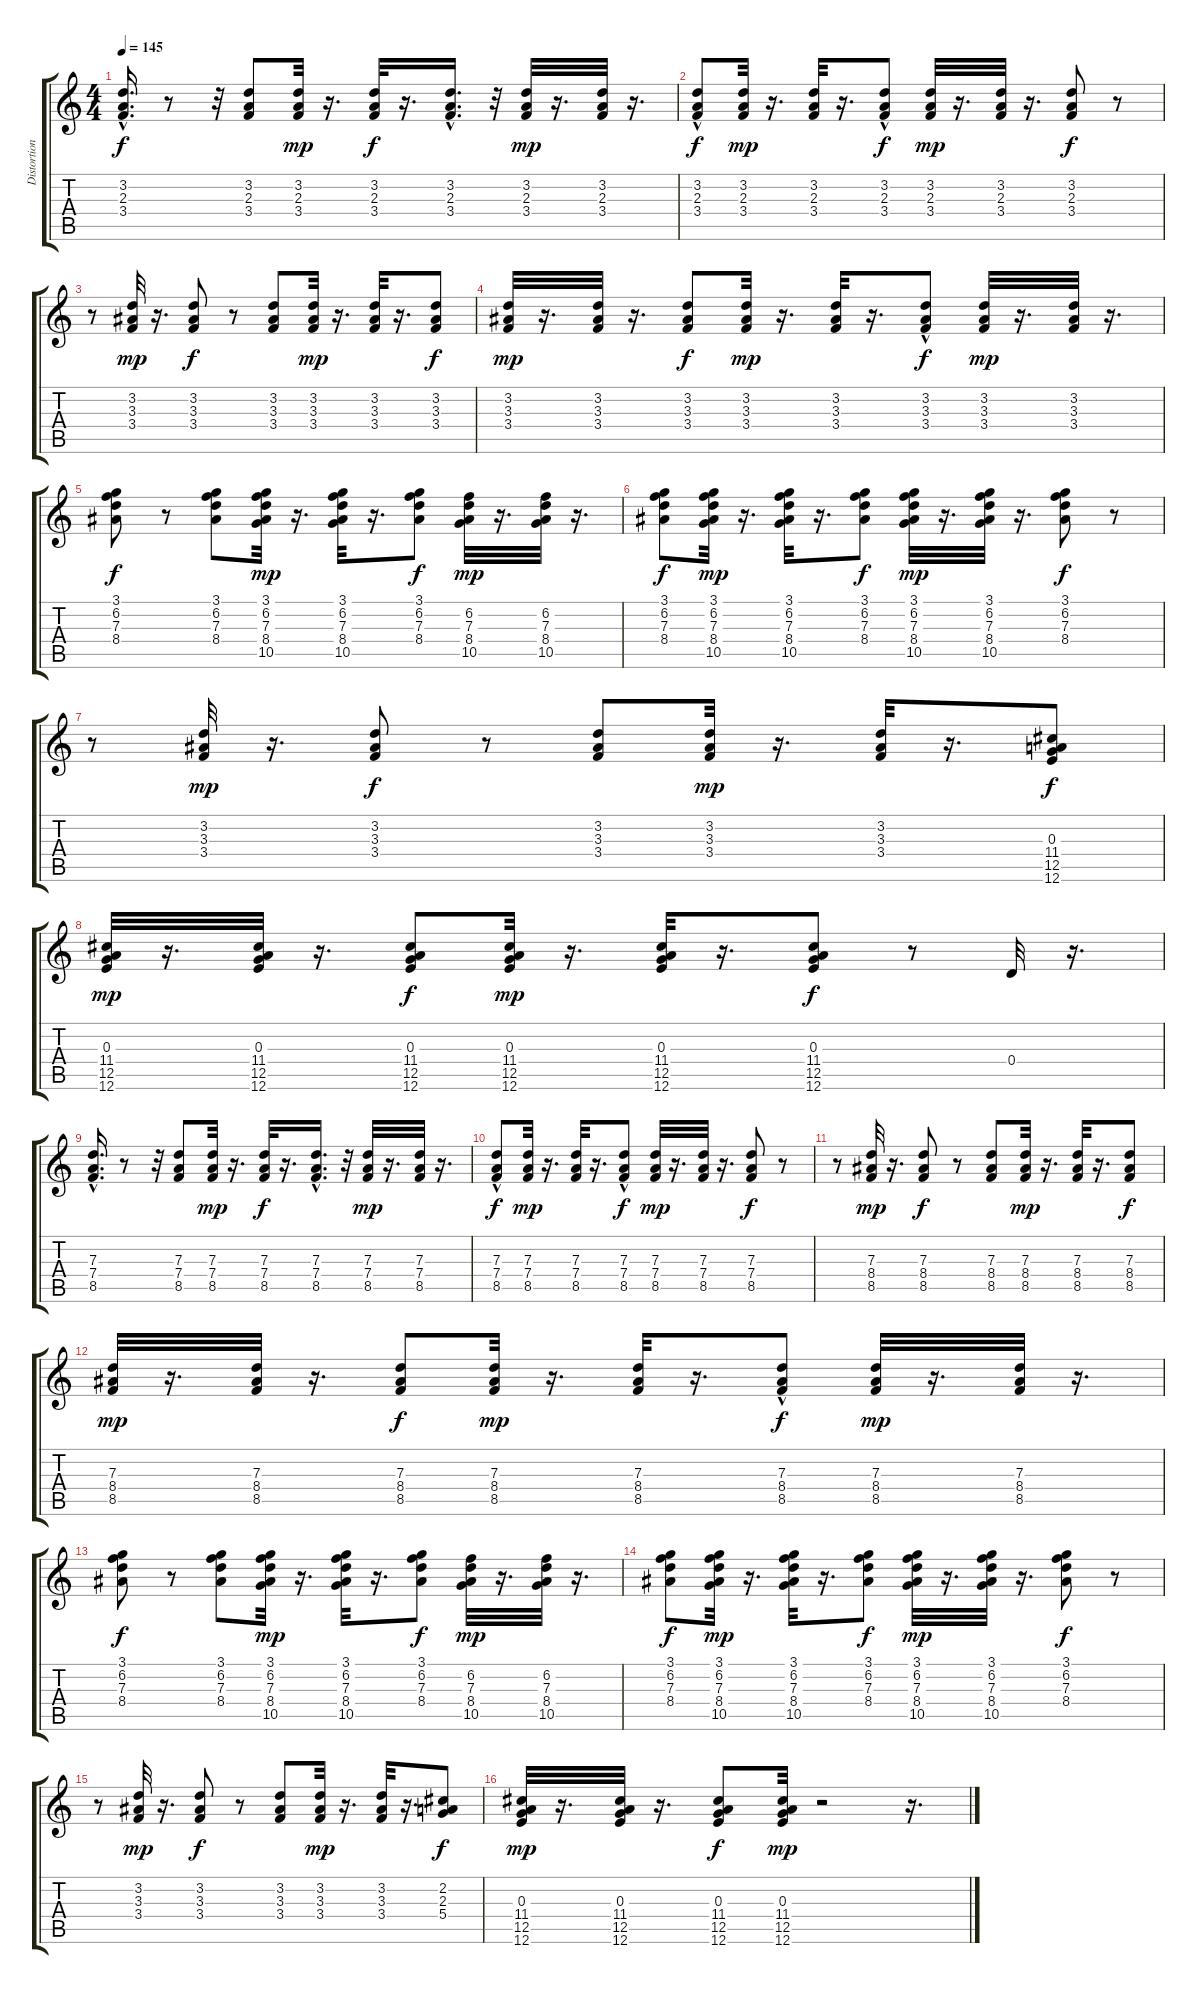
\track ("Distortion" "Distortion") {instrument distortionguitar}
\staff {score tabs}
\tuning (E4 B3 G3 D3 A2 E2) {hide}
\ts (4 4)
\tempo 145
\clef g2
\ks c
(3.2{hac} 2.3{hac} 3.4{hac}).16{d dy f instrument distortionguitar} r.8 r.32 (3.2 2.3 3.4).8 (3.2 2.3 3.4).32{dy mp} r.16{d} (3.2 2.3 3.4).32{dy f} r.16{d} (3.2{hac} 2.3{hac} 3.4{hac}).16{d} r.32 (3.2 2.3 3.4).32{dy mp} r.16{d} (3.2 2.3 3.4).32 r.16{d} |
(3.2 2.3{hac} 3.4{hac}).8{dy f} (3.2 2.3 3.4).32{dy mp} r.16{d} (3.2 2.3 3.4).32 r.16{d} (3.2{hac} 2.3{hac} 3.4).8{dy f} (3.2 2.3 3.4).32{dy mp} r.16{d} (3.2 2.3 3.4).32 r.16{d} (3.2 2.3 3.4).8{dy f} r.8 |
r.8 (3.2 3.3 3.4).32{dy mp} r.16{d} (3.2 3.3 3.4).8{dy f} r.8 (3.2 3.3 3.4).8 (3.2 3.3 3.4).32{dy mp} r.16{d} (3.2 3.3 3.4).32 r.16{d} (3.2 3.3 3.4).8{dy f} |
(3.2 3.3 3.4).32{dy mp} r.16{d} (3.2 3.3 3.4).32 r.16{d} (3.2 3.3 3.4).8{dy f} (3.2 3.3 3.4).32{dy mp} r.16{d} (3.2 3.3 3.4).32 r.16{d} (3.2 3.3{hac} 3.4).8{dy f} (3.2 3.3 3.4).32{dy mp} r.16{d} (3.2 3.3 3.4).32 r.16{d} |
(3.1 6.2 7.3 8.4).8{dy f} r.8 (3.1 6.2 7.3 8.4).8 (3.1 6.2 7.3 8.4 10.5).32{dy mp} r.16{d} (3.1 6.2 7.3 8.4 10.5).32 r.16{d} (3.1 6.2 7.3 8.4).8{dy f} (6.2 7.3 8.4 10.5).32{dy mp} r.16{d} (6.2 7.3 8.4 10.5).32 r.16{d} |
(3.1 6.2 7.3 8.4).8{dy f} (3.1 6.2 7.3 8.4 10.5).32{dy mp} r.16{d} (3.1 6.2 7.3 8.4 10.5).32 r.16{d} (3.1 6.2 7.3 8.4).8{dy f} (3.1 6.2 7.3 8.4 10.5).32{dy mp} r.16{d} (3.1 6.2 7.3 8.4 10.5).32 r.16{d} (3.1 6.2 7.3 8.4).8{dy f} r.8 |
r.8 (3.2 3.3 3.4).32{dy mp} r.16{d} (3.2 3.3 3.4).8{dy f} r.8 (3.2 3.3 3.4).8 (3.2 3.3 3.4).32{dy mp} r.16{d} (3.2 3.3 3.4).32 r.16{d} (0.3 11.4 12.5 12.6).8{dy f} |
(0.3 11.4 12.5 12.6).32{dy mp} r.16{d} (0.3 11.4 12.5 12.6).32 r.16{d} (0.3 11.4 12.5 12.6).8{dy f} (0.3 11.4 12.5 12.6).32{dy mp} r.16{d} (0.3 11.4 12.5 12.6).32 r.16{d} (0.3 11.4 12.5 12.6).8{dy f} r.8 0.4.32 r.16{d} |
(7.3{hac} 7.4{hac} 8.5{hac}).16{d} r.8 r.32 (7.3 7.4 8.5).8 (7.3 7.4 8.5).32{dy mp} r.16{d} (7.3 7.4 8.5).32{dy f} r.16{d} (7.3{hac} 7.4{hac} 8.5{hac}).16{d} r.32 (7.3 7.4 8.5).32{dy mp} r.16{d} (7.3 7.4 8.5).32 r.16{d} |
(7.3 7.4{hac} 8.5{hac}).8{dy f} (7.3 7.4 8.5).32{dy mp} r.16{d} (7.3 7.4 8.5).32 r.16{d} (7.3{hac} 7.4{hac} 8.5).8{dy f} (7.3 7.4 8.5).32{dy mp} r.16{d} (7.3 7.4 8.5).32 r.16{d} (7.3 7.4 8.5).8{dy f} r.8 |
r.8 (7.3 8.4 8.5).32{dy mp} r.16{d} (7.3 8.4 8.5).8{dy f} r.8 (7.3 8.4 8.5).8 (7.3 8.4 8.5).32{dy mp} r.16{d} (7.3 8.4 8.5).32 r.16{d} (7.3 8.4 8.5).8{dy f} |
(7.3 8.4 8.5).32{dy mp} r.16{d} (7.3 8.4 8.5).32 r.16{d} (7.3 8.4 8.5).8{dy f} (7.3 8.4 8.5).32{dy mp} r.16{d} (7.3 8.4 8.5).32 r.16{d} (7.3 8.4{hac} 8.5).8{dy f} (7.3 8.4 8.5).32{dy mp} r.16{d} (7.3 8.4 8.5).32 r.16{d} |
(3.1 6.2 7.3 8.4).8{dy f} r.8 (3.1 6.2 7.3 8.4).8 (3.1 6.2 7.3 8.4 10.5).32{dy mp} r.16{d} (3.1 6.2 7.3 8.4 10.5).32 r.16{d} (3.1 6.2 7.3 8.4).8{dy f} (6.2 7.3 8.4 10.5).32{dy mp} r.16{d} (6.2 7.3 8.4 10.5).32 r.16{d} |
(3.1 6.2 7.3 8.4).8{dy f} (3.1 6.2 7.3 8.4 10.5).32{dy mp} r.16{d} (3.1 6.2 7.3 8.4 10.5).32 r.16{d} (3.1 6.2 7.3 8.4).8{dy f} (3.1 6.2 7.3 8.4 10.5).32{dy mp} r.16{d} (3.1 6.2 7.3 8.4 10.5).32 r.16{d} (3.1 6.2 7.3 8.4).8{dy f} r.8 |
r.8 (3.2 3.3 3.4).32{dy mp} r.16{d} (3.2 3.3 3.4).8{dy f} r.8 (3.2 3.3 3.4).8 (3.2 3.3 3.4).32{dy mp} r.16{d} (3.2 3.3 3.4).32 r.16{d} (2.2 2.3 5.4).8{dy f} |
(0.3 11.4 12.5 12.6).32{dy mp} r.16{d} (0.3 11.4 12.5 12.6).32 r.16{d} (0.3 11.4 12.5 12.6).8{dy f} (0.3 11.4 12.5 12.6).32{dy mp} r.2 r.16{d}
